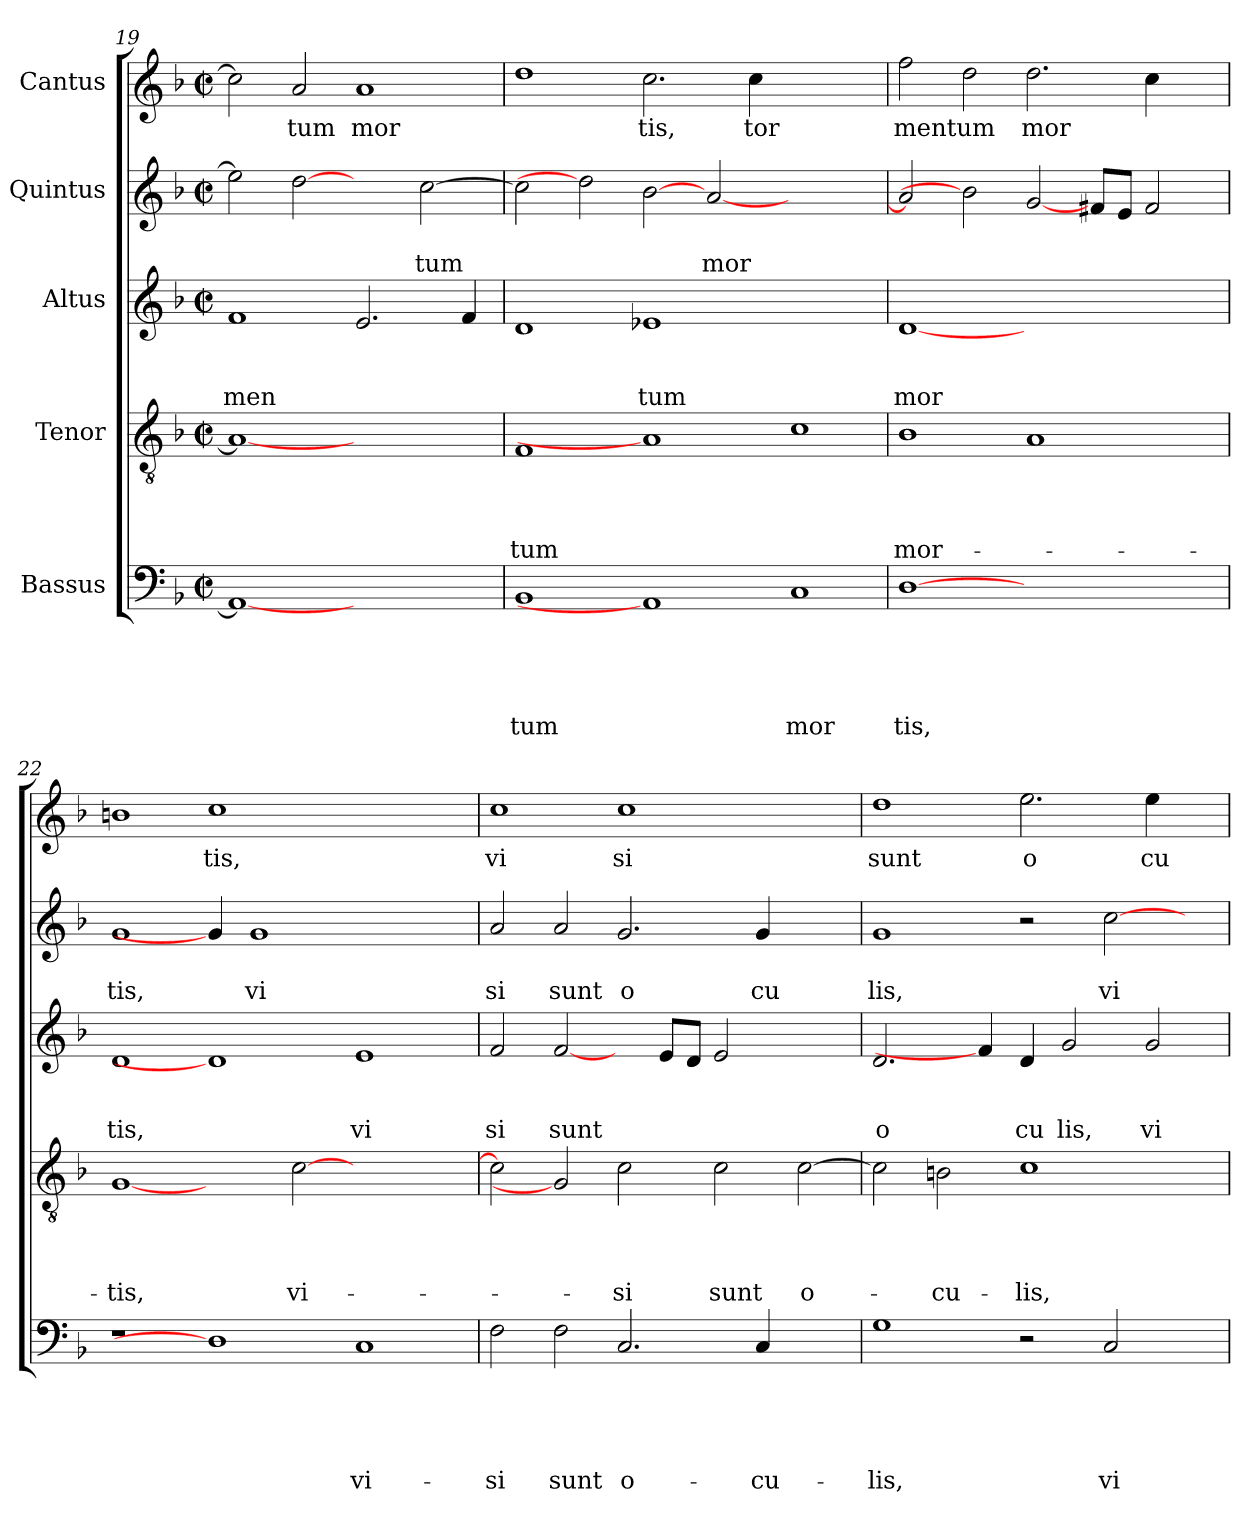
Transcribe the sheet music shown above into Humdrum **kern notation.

**kern	**text	**text	**text	**text	**text	**kern	**text	**text	**text	**text	**kern	**text	**text	**text	**kern	**text	**text	**kern	**text
*part5	*part5	*part5	*part5	*part5	*part5	*part4	*part4	*part4	*part4	*part4	*part3	*part3	*part3	*part3	*part2	*part2	*part2	*part1	*part1
*staff5	*staff5	*staff5	*staff5	*staff5	*staff5	*staff4	*staff4	*staff4	*staff4	*staff4	*staff3	*staff3	*staff3	*staff3	*staff2	*staff2	*staff2	*staff1	*staff1
*I"Bassus	*	*	*	*	*	*I"Tenor	*	*	*	*	*I"Altus	*	*	*	*I"Quintus	*	*	*I"Cantus	*
*clefF4	*	*	*	*	*	*clefGv2	*	*	*	*	*clefG2	*	*	*	*clefG2	*	*	*clefG2	*
*k[b-]	*	*	*	*	*	*k[b-]	*	*	*	*	*k[b-]	*	*	*	*k[b-]	*	*	*k[b-]	*
*F:	*	*	*	*	*	*F:	*	*	*	*	*F:	*	*	*	*F:	*	*	*F:	*
*M2/2	*	*	*	*	*	*M2/2	*	*	*	*	*M2/2	*	*	*	*M2/2	*	*	*M2/2	*
*met(c|)	*	*	*	*	*	*met(c|)	*	*	*	*	*met(c|)	*	*	*	*met(c|)	*	*	*met(c|)	*
=19	=19	=19	=19	=19	=19	=19	=19	=19	=19	=19	=19	=19	=19	=19	=19	=19	=19	=19	=19
!	!	!	!	!	!	!	!	!	!	!	!	!	!	!LO:LY:b	!	!	!	!	!
1AA_	.	.	.	.	.	1A_	.	.	.	.	1f	.	.	men	2ee\]	.	.	2cc\]	.
!	!	!	!	!	!	!	!	!	!	!	!	!	!	!	!	!	!	!	!LO:LY:b
.	.	.	.	.	.	.	.	.	.	.	.	.	.	.	[2dd	.	.	2a/	tum
!	!	!	!	!	!	!	!	!	!	!	!	!	!	!	!	!	!	!	!LO:LY:b
1ryy	.	.	.	.	.	1ryy	.	.	.	.	2.e/	.	.	.	2ryy	.	.	1a	mor
!	!	!	!	!	!	!	!	!	!	!	!	!	!	!	!	!	!LO:LY:b	!	!
.	.	.	.	.	.	.	.	.	.	.	.	.	.	.	[>2cc\	.	tum	.	.
.	.	.	.	.	.	.	.	.	.	.	4f/	.	.	.	.	.	.	.	.
=20	=20	=20	=20	=20	=20	=20	=20	=20	=20	=20	=20	=20	=20	=20	=20	=20	=20	=20	=20
!	!	!	!	!	!LO:LY:b	!	!	!	!	!LO:LY:b	!	!	!	!	!	!	!	!	!
1BB-	.	.	.	.	tum	1F	.	.	.	-tum	1d	.	.	.	2cc\]	.	.	1dd	.
.	.	.	.	.	.	.	.	.	.	.	.	.	.	.	2dd]	.	.	.	.
!	!	!	!	!	!	!	!	!	!	!	!	!	!	!LO:LY:b	!	!	!	!	!LO:LY:b
1AA]	.	.	.	.	.	1A]	.	.	.	.	1e-X	.	.	tum	[2b-	.	.	2.cc\	tis,
!	!	!	!	!	!	!	!	!	!	!	!	!	!	!	!	!	!LO:LY:b	!	!
.	.	.	.	.	.	.	.	.	.	.	.	.	.	.	[<2a/	.	mor	.	.
!	!	!	!	!	!	!	!	!	!	!	!	!	!	!	!	!	!	!	!LO:LY:b
.	.	.	.	.	.	.	.	.	.	.	.	.	.	.	.	.	.	4cc\	tor
!	!	!	!	!	!LO:LY:b	!	!	!	!	!	!	!	!	!	!	!	!	!	!
1C	.	.	.	.	mor	1c	.	.	.	.	1ryy	.	.	.	1ryy	.	.	1ryy	.
!!LO:LB:g=z
=21	=21	=21	=21	=21	=21	=21	=21	=21	=21	=21	=21	=21	=21	=21	=21	=21	=21	=21	=21
!	!	!	!	!	!LO:LY:b	!	!	!	!	!LO:LY:b	!	!	!	!LO:LY:b	!	!	!	!	!LO:LY:b
[1D	.	.	.	.	tis,	1B-	.	.	.	mor-	[1d	.	.	mor	2a/]	.	.	2ff\	mentum
.	.	.	.	.	.	.	.	.	.	.	.	.	.	.	2b-]	.	.	2dd\	.
!	!	!	!	!	!	!	!	!	!	!	!	!	!	!	!	!	!	!	!LO:LY:b
1ryy	.	.	.	.	.	1A	.	.	.	.	1ryy	.	.	.	[2g/	.	.	2.dd\	mor
.	.	.	.	.	.	.	.	.	.	.	.	.	.	.	8f#/L	.	.	.	.
.	.	.	.	.	.	.	.	.	.	.	.	.	.	.	8e/J	.	.	.	.
.	.	.	.	.	.	.	.	.	.	.	.	.	.	.	2f#/	.	.	4cc\	.
4ryy	.	.	.	.	.	4ryy	.	.	.	.	4ryy	.	.	.	.	.	.	4ryy	.
=22	=22	=22	=22	=22	=22	=22	=22	=22	=22	=22	=22	=22	=22	=22	=22	=22	=22	=22	=22
!	!	!	!	!	!	!	!	!	!	!LO:LY:b	!	!	!	!LO:LY:b	!	!	!LO:LY:b	!	!
1r	.	.	.	.	.	[1G	.	.	.	-tis,	1d	.	.	tis,	1g	.	tis,	1bn	.
!	!	!	!	!	!	!	!	!	!	!	!	!	!	!	!	!	!	!	!LO:LY:b
1D]	.	.	.	.	.	2ryy	.	.	.	.	1d]	.	.	.	4g/]	.	.	1cc	tis,
!	!	!	!	!	!	!	!	!	!	!	!	!	!	!	!	!	!LO:LY:b	!	!
.	.	.	.	.	.	.	.	.	.	.	.	.	.	.	1g	.	vi	.	.
!	!	!	!	!	!	!	!	!	!	!LO:LY:b	!	!	!	!	!	!	!	!	!
.	.	.	.	.	.	[>2c\	.	.	.	vi-	.	.	.	.	.	.	.	.	.
!	!	!	!	!	!LO:LY:b	!	!	!	!	!	!	!	!	!LO:LY:b	!	!	!	!	!
1C	.	.	.	.	vi-	1ryy	.	.	.	.	1e	.	.	vi	.	.	.	1ryy	.
.	.	.	.	.	.	.	.	.	.	.	.	.	.	.	2.ryy	.	.	.	.
=23	=23	=23	=23	=23	=23	=23	=23	=23	=23	=23	=23	=23	=23	=23	=23	=23	=23	=23	=23
!	!	!	!	!	!LO:LY:b	!	!	!	!	!	!	!	!	!LO:LY:b	!	!	!LO:LY:b	!	!LO:LY:b
2F\	.	.	.	.	-si	2c\]	.	.	.	.	2f/	.	.	si	2a/	.	si	1cc	vi
!	!	!	!	!	!LO:LY:b	!	!	!	!	!	!	!	!	!LO:LY:b	!	!	!LO:LY:b	!	!
2F\	.	.	.	.	sunt	2G]	.	.	.	.	[2f/	.	.	sunt	2a/	.	sunt	.	.
!	!	!	!	!	!LO:LY:b	!	!	!	!	!LO:LY:b	!	!	!	!	!	!	!LO:LY:b	!	!LO:LY:b
2.C/	.	.	.	.	o-	2c\	.	.	.	-si	4ryy	.	.	.	2.g/	.	o	1cc	si
.	.	.	.	.	.	.	.	.	.	.	8e/L	.	.	.	.	.	.	.	.
.	.	.	.	.	.	.	.	.	.	.	8d/J	.	.	.	.	.	.	.	.
!	!	!	!	!	!	!	!	!	!	!LO:LY:b	!	!	!	!	!	!	!	!	!
.	.	.	.	.	.	2c\	.	.	.	sunt	2e/	.	.	.	.	.	.	.	.
!	!	!	!	!	!LO:LY:b	!	!	!	!	!	!	!	!	!	!	!	!LO:LY:b	!	!
4C/	.	.	.	.	-cu-	.	.	.	.	.	.	.	.	.	4g/	.	cu	.	.
!	!	!	!	!	!	!	!	!	!	!LO:LY:b	!	!	!	!	!	!	!	!	!
2ryy	.	.	.	.	.	[>2c\	.	.	.	o-	2ryy	.	.	.	2ryy	.	.	2ryy	.
=24	=24	=24	=24	=24	=24	=24	=24	=24	=24	=24	=24	=24	=24	=24	=24	=24	=24	=24	=24
!	!	!	!	!	!LO:LY:b	!	!	!	!	!	!	!	!	!LO:LY:b	!	!	!LO:LY:b	!	!LO:LY:b
1G	.	.	.	.	-lis,	2c\]	.	.	.	.	2.d/	.	.	o	1g	.	lis,	1dd	sunt
!	!	!	!	!	!	!	!	!	!	!LO:LY:b	!	!	!	!	!	!	!	!	!
.	.	.	.	.	.	2Bn\	.	.	.	-cu-	.	.	.	.	.	.	.	.	.
.	.	.	.	.	.	.	.	.	.	.	4f/]	.	.	.	.	.	.	.	.
!	!	!	!	!	!	!	!	!	!	!LO:LY:b	!	!	!	!LO:LY:b	!	!	!	!	!LO:LY:b
2r	.	.	.	.	.	1c	.	.	.	-lis,	4d/	.	.	cu	2r	.	.	2.ee\	o
!	!	!	!	!	!	!	!	!	!	!	!	!	!	!LO:LY:b	!	!	!	!	!
.	.	.	.	.	.	.	.	.	.	.	2g/	.	.	lis,	.	.	.	.	.
!	!	!	!	!	!LO:LY:b	!	!	!	!	!	!	!	!	!	!	!	!LO:LY:b	!	!
2C/	.	.	.	.	vi-	.	.	.	.	.	.	.	.	.	[>2cc\	.	vi	.	.
!	!	!	!	!	!	!	!	!	!	!	!	!	!	!LO:LY:b	!	!	!	!	!LO:LY:b
.	.	.	.	.	.	.	.	.	.	.	2g/	.	.	vi	.	.	.	4ee\	cu
4ryy	.	.	.	.	.	4ryy	.	.	.	.	.	.	.	.	4ryy	.	.	4ryy	.
=	=	=	=	=	=	=	=	=	=	=	=	=	=	=	=	=	=	=	=
*-	*-	*-	*-	*-	*-	*-	*-	*-	*-	*-	*-	*-	*-	*-	*-	*-	*-	*-	*-
